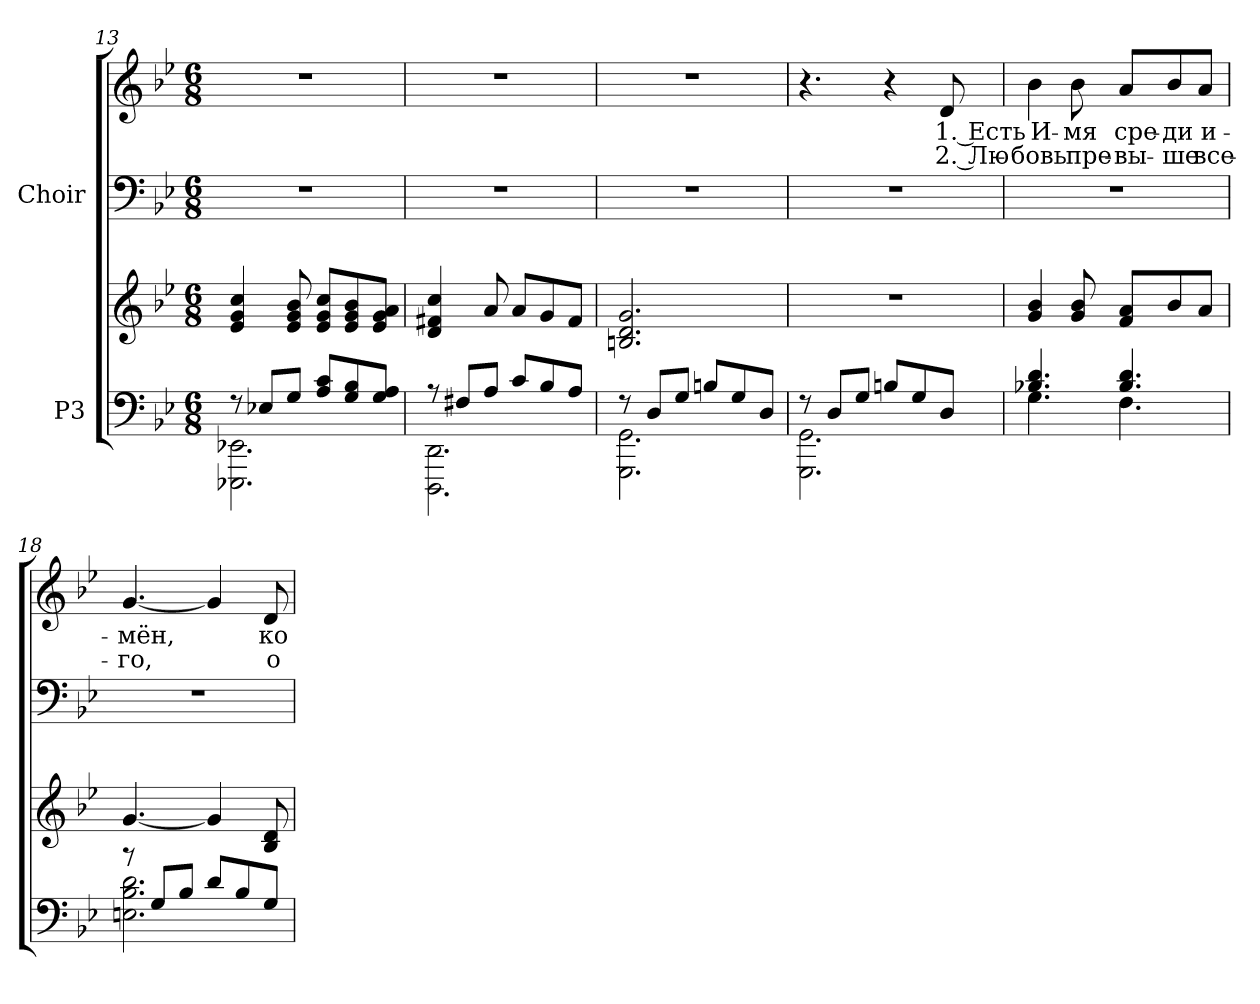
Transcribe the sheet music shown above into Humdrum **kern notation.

**kern	**kern	**kern	**kern	**text	**text
*part2	*part2	*part1	*part1	*part1	*part1
*staff4	*staff3	*staff2	*staff1	*staff1	*staff1
*I"P3	*	*I"Choir	*	*	*
*clefF4	*clefG2	*clefF4	*clefG2	*	*
*k[b-e-]	*k[b-e-]	*k[b-e-]	*k[b-e-]	*	*
*g:	*g:	*g:	*g:	*	*
*M6/8	*M6/8	*M6/8	*M6/8	*	*
=13	=13	=13	=13	=13	=13
*^	*	*	*	*	*
!	!	!	!LO:N:vis=1	!LO:N:vis=1	!	!
8r	2.EEE-Xi\ 2.EE-Xi	4e-i/ 4gi 4cci	2.r	2.r	.	.
8E-Xi/L	.	.	.	.	.	.
8Gi/J	.	8e-i/ 8gi 8b-i	.	.	.	.
8Ai/ 8ciL	.	8e-i/ 8gi 8cciL	.	.	.	.
8Gi/ 8B-i	.	8e-i/ 8gi 8b-i	.	.	.	.
8Gi/ 8AiJ	.	8e-i/ 8gi 8aiJ	.	.	.	.
=14	=14	=14	=14	=14	=14	=14
!	!	!	!LO:N:vis=1	!LO:N:vis=1	!	!
8r	2.DDDi\ 2.DDi	4di/ 4f#Xi 4cci	2.r	2.r	.	.
8F#Xi/L	.	.	.	.	.	.
8Ai/J	.	8ai/	.	.	.	.
8ci/L	.	8ai/L	.	.	.	.
8B-i/	.	8gi/	.	.	.	.
8Ai/J	.	8f#i/J	.	.	.	.
!!LO:LB:g=z
=15	=15	=15	=15	=15	=15	=15
!	!	!	!LO:N:vis=1	!LO:N:vis=1	!	!
8r	2.GGGi\ 2.GGi	2.Bni/ 2.di 2.gi	2.r	2.r	.	.
8Di/L	.	.	.	.	.	.
8Gi/J	.	.	.	.	.	.
8Bni/L	.	.	.	.	.	.
8Gi/	.	.	.	.	.	.
8Di/J	.	.	.	.	.	.
=16	=16	=16	=16	=16	=16	=16
!	!	!LO:N:vis=1	!LO:N:vis=1	!	!	!
8r	2.GGGi\ 2.GGi	2.r	2.r	4.r	.	.
8Di/L	.	.	.	.	.	.
8Gi/J	.	.	.	.	.	.
8Bni/L	.	.	.	4r	.	.
8Gi/	.	.	.	.	.	.
!	!	!	!	!	!LO:LY:b:color=#000000	!LO:LY:b:color=#000000
8Di/J	.	.	.	8di/	1. Есть	2. Лю-
=17	=17	=17	=17	=17	=17	=17
!	!	!	!LO:N:vis=1	!	!	!
!	!	!	!	!	!LO:LY:b:color=#000000	!LO:LY:b:color=#000000
4.B-Xi/ 4.di	4.Gi\	4gi/ 4b-i	2.r	4b-i\	И-	-бовь
!	!	!	!	!	!LO:LY:b:color=#000000	!LO:LY:b:color=#000000
.	.	8gi/ 8b-i	.	8b-i\	-мя	пре-
!	!	!	!	!	!LO:LY:b:color=#000000	!LO:LY:b:color=#000000
4.B-i/ 4.di	4.Fi\	8fi/ 8aiL	.	8ai/L	сре-	-вы-
!	!	!	!	!	!LO:LY:b:color=#000000	!LO:LY:b:color=#000000
.	.	8b-i/	.	8b-i/	-ди	-ше
!	!	!	!	!	!LO:LY:b:color=#000000	!LO:LY:b:color=#000000
.	.	8ai/J	.	8ai/J	и-	все-
=18	=18	=18	=18	=18	=18	=18
!	!	!	!LO:N:vis=1	!	!	!
!	!	!	!	!	!LO:LY:b:color=#000000	!LO:LY:b:color=#000000
8r	2.Eni\ 2.B-i 2.di	[<4.gi/	2.r	[<4.gi/	-мён,	-го,
8Gi/L	.	.	.	.	.	.
8B-i/J	.	.	.	.	.	.
8di/L	.	4gi/]	.	4gi/]	.	.
8B-i/	.	.	.	.	.	.
!	!	!	!	!	!LO:LY:b:color=#000000	!LO:LY:b:color=#000000
8Gi/J	.	8B-i/ 8di	.	8di/	ко-	о-
*v	*v	*	*	*	*	*
=	=	=	=	=	=
*-	*-	*-	*-	*-	*-
